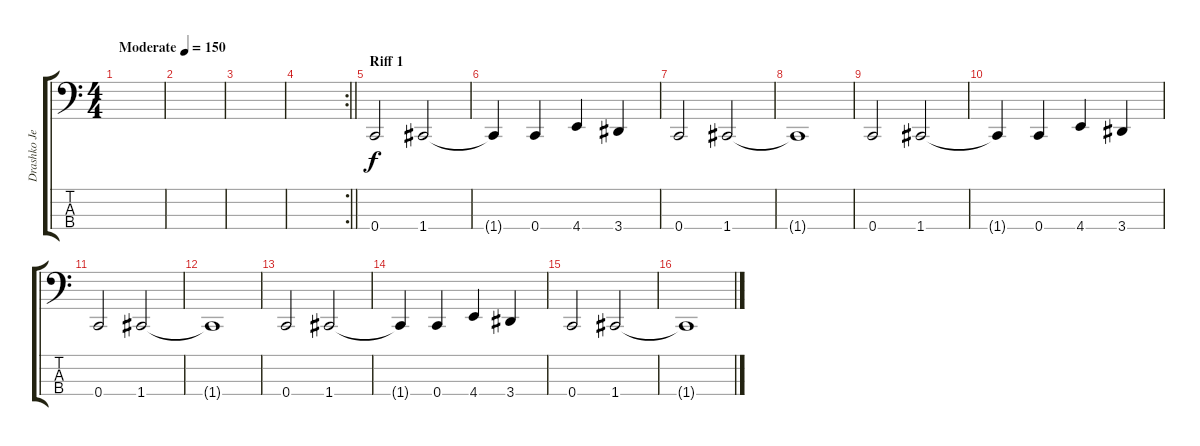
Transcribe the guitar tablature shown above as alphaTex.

\track ("Drashko Jebochild - Drazen" "Drashko Je") {instrument electricbasspick}
\staff {score tabs}
\tuning (F2 C2 G1 C1) {hide}
\ts (4 4)
\tempo (150 "Moderate")
\clef f4
\ks c
|
|
|
\rc 2
\barLineRight lightlight
|
\section ("" "Riff 1")
0.4.2 1.4.2 |
1.4{t}.4 0.4.4 4.4.4 3.4.4 |
0.4.2 1.4.2 |
1.4{t}.1 |
0.4.2 1.4.2 |
1.4{t}.4 0.4.4 4.4.4 3.4.4 |
0.4.2 1.4.2 |
1.4{t}.1 |
0.4.2 1.4.2 |
1.4{t}.4 0.4.4 4.4.4 3.4.4 |
0.4.2 1.4.2 |
1.4{t}.1
